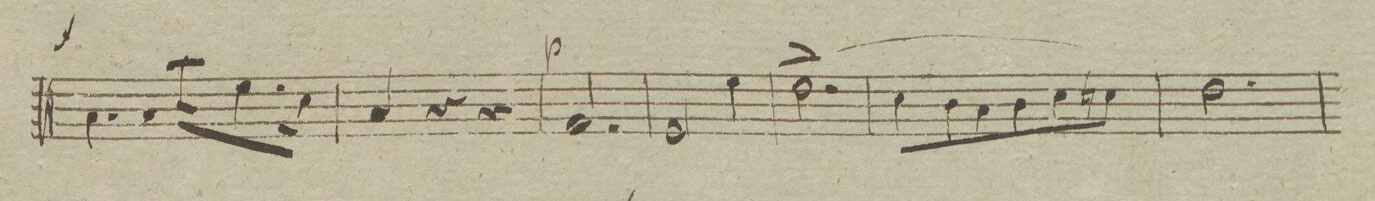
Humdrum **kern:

**kern	**dynam
*I"Basso	*
*clefF4	*
*k[b-e-a-]	*
*M3/4	*
4..C\	f
16c\KL	.
8.G\	.
16E-\Jk	.
=45	=45
4C/	.
4r	.
4r	.
=46	=46
2.AA-/	p
=47	=47
2.ryy	.
=48	=48
2GG/	.
4G\	.
=49	=49
(2.F^\	.
=50	=50
8E-\L	.
8D\	.
8C\	.
8D\	.
8E-\	.
8En\J)	.
=51	=51
2.F\	.
=52	=52
*-	*-
